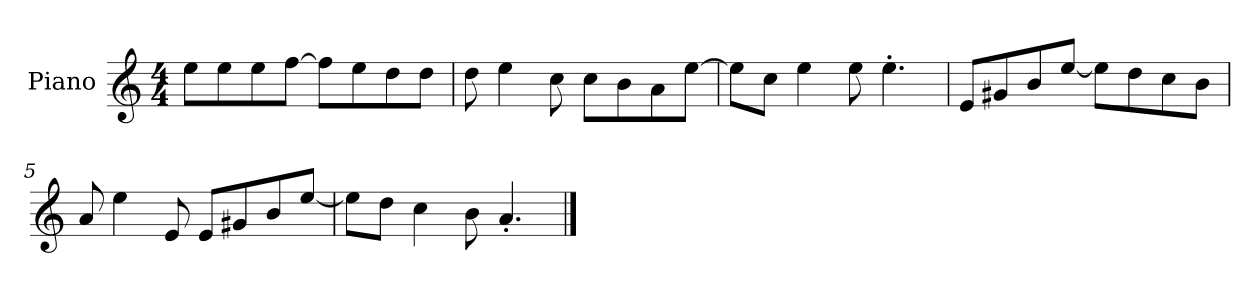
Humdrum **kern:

**kern
*part1
*staff1
*I"Piano
*I'P-no
*clefG2
*k[]
*M4/4
*MM90
=1
8ee\L
8ee\
8ee\
[8ff\J
8ff\L]
8ee\
8dd\
8dd\J
=2
8dd\
4ee\
8cc\
8cc\L
8b\
8a\
[8ee\J
=3
8ee\L]
8cc\J
4ee\
8ee\
4.ee'\
=4
8e/L
8g#X/
8b/
[8ee/J
8ee\L]
8dd\
8cc\
8b\J
=5
8a/
4ee\
8e/
8e/L
8g#X/
8b/
[8ee/J
!!LO:LB:g=z
=6
8ee\L]
8dd\J
4cc\
8b\
4.a'/
==
*-
